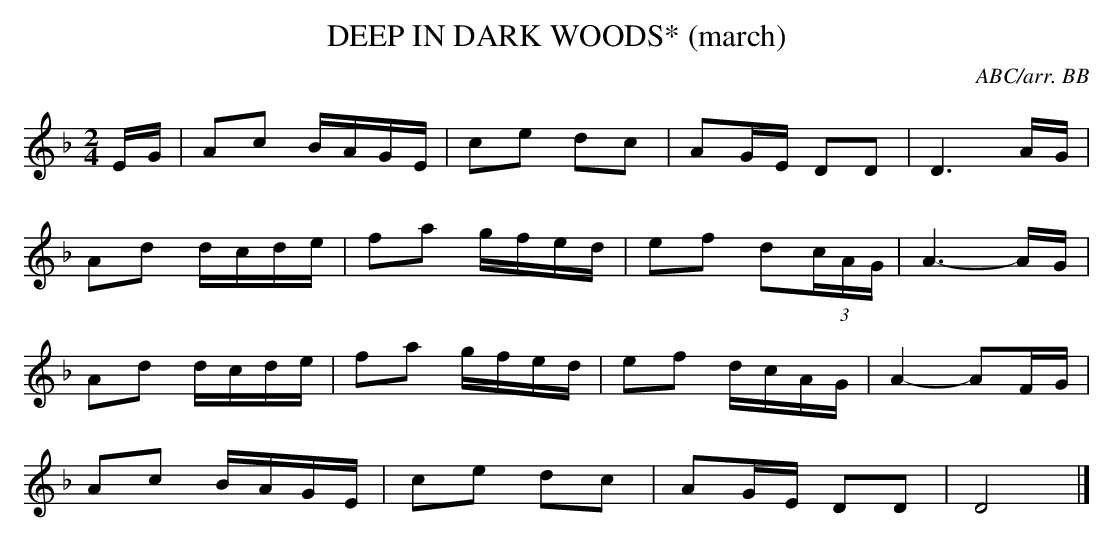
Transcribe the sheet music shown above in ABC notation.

X:1
T:DEEP IN DARK WOODS* (march)
C:ABC/arr. BB
Y:"andante"
M:2/4
L:1/8
K:Dm
E/G/|Ac B/A/G/E/|ce dc|AG/E/ DD|D3A/G/|
Ad d/c/d/e/|fa g/f/e/d/|ef d(3c/A/G/|A3-A/G/|
Ad d/c/d/e/|fa g/f/e/d/|ef d/c/A/G/|A2-AF/G/|
Ac B/A/G/E/|ce dc|AG/E/ DD|D4 |]
